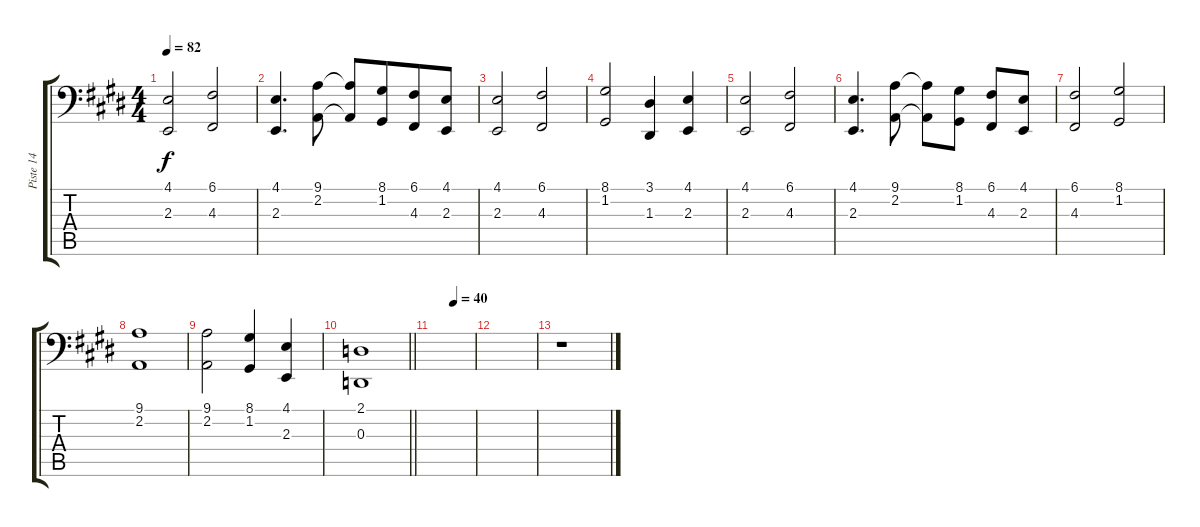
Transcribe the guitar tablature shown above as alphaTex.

\track ("Piste 14" "Piste 14") {instrument stringensemble1}
\staff {score tabs}
\tuning (C3 G2 D2 A1 E1 B0) {hide}
\ts (4 4)
\tempo 82
\clef f4
\ks e
(4.1 2.3).2{dy f} (6.1 4.3).2 |
(4.1 2.3).4{d} (9.1 2.2).8 (9.1{t} 2.2{t}).8 (8.1 1.2).8{beam merge} (6.1 4.3).8 (4.1 2.3).8 |
(4.1 2.3).2 (6.1 4.3).2 |
(8.1 1.2).2 (3.1 1.3).4 (4.1 2.3).4 |
(4.1 2.3).2 (6.1 4.3).2 |
(4.1 2.3).4{d} (9.1 2.2).8 (9.1{t} 2.2{t}).8 (8.1 1.2).8 (6.1 4.3).8 (4.1 2.3).8 |
(6.1 4.3).2 (8.1 1.2).2 |
(9.1 2.2).1 |
(9.1 2.2).2 (8.1 1.2).4 (4.1 2.3).4 |
\barLineRight lightlight
(2.1 0.3).1{volume 9} |
\tempo (40 0.5)
|
|
r.1
